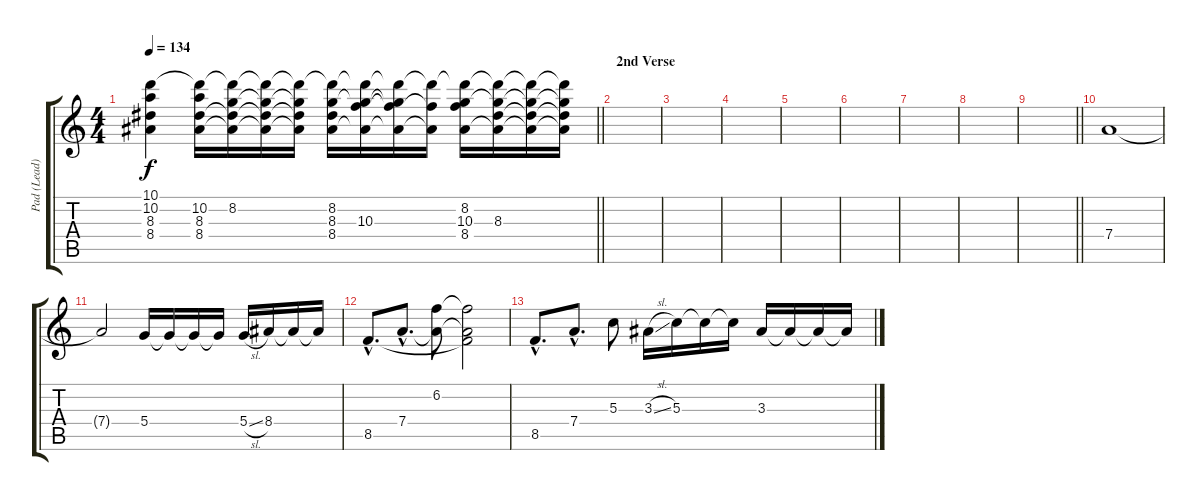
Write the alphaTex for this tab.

\track ("Pad (Lead)" "Pad (Lead)") {instrument synthbass1}
\staff {score tabs}
\tuning (E4 B3 G3 D3 A2 D2) {hide}
\ts (4 4)
\tempo 134
\clef g2
\barLineRight lightlight
\ks c
(10.1 10.2 8.3 8.4).4{dy f} (10.1{t} 10.2 8.3 8.4).16 (10.1{t} 8.2 8.3{t} 8.4{t}).16 (10.1{t} 8.2{t} 8.3{t} 8.4{t}).16 (10.1{t} 8.2{t} 8.3{t} 8.4{t}).16 (10.1{t} 8.2 8.3 8.4).16 (10.1{t} 8.2{t} 10.3 8.4{t}).16 (10.1{t} 8.2{t} 10.3{t} 8.4{t}).16 (10.1{t} 10.3{t} 8.4{t}).16 (10.1{t} 8.2 10.3 8.4).16 (10.1{t} 8.2{t} 8.3 8.4{t}).16 (10.1{t} 8.2{t} 8.3{t} 8.4{t}).16 (10.1{t} 8.2{t} 8.3{t} 8.4{t}).16 |
\section ("" "2nd Verse")
|
|
|
|
|
|
|
\barLineRight lightlight
|
\section ("" "")
7.4.1 |
7.4{t}.2 5.4.16 5.4{t}.16 5.4{t}.16 5.4{t}.16 5.4{sl}.16 8.4.16 8.4{t}.16 8.4{t}.16 |
8.5{hac}.8{d} 7.4{hac}.8{d} (6.2 7.4{t}).8 (6.2{t} 7.4{t} 8.5{t}).2 |
8.5{hac}.8{d} 7.4{hac}.8{d} 5.3.8 3.3{sl}.16 5.3.16 5.3{t}.16 5.3{t}.16 3.3.16 3.3{t}.16 3.3{t}.16 3.3{t}.16
